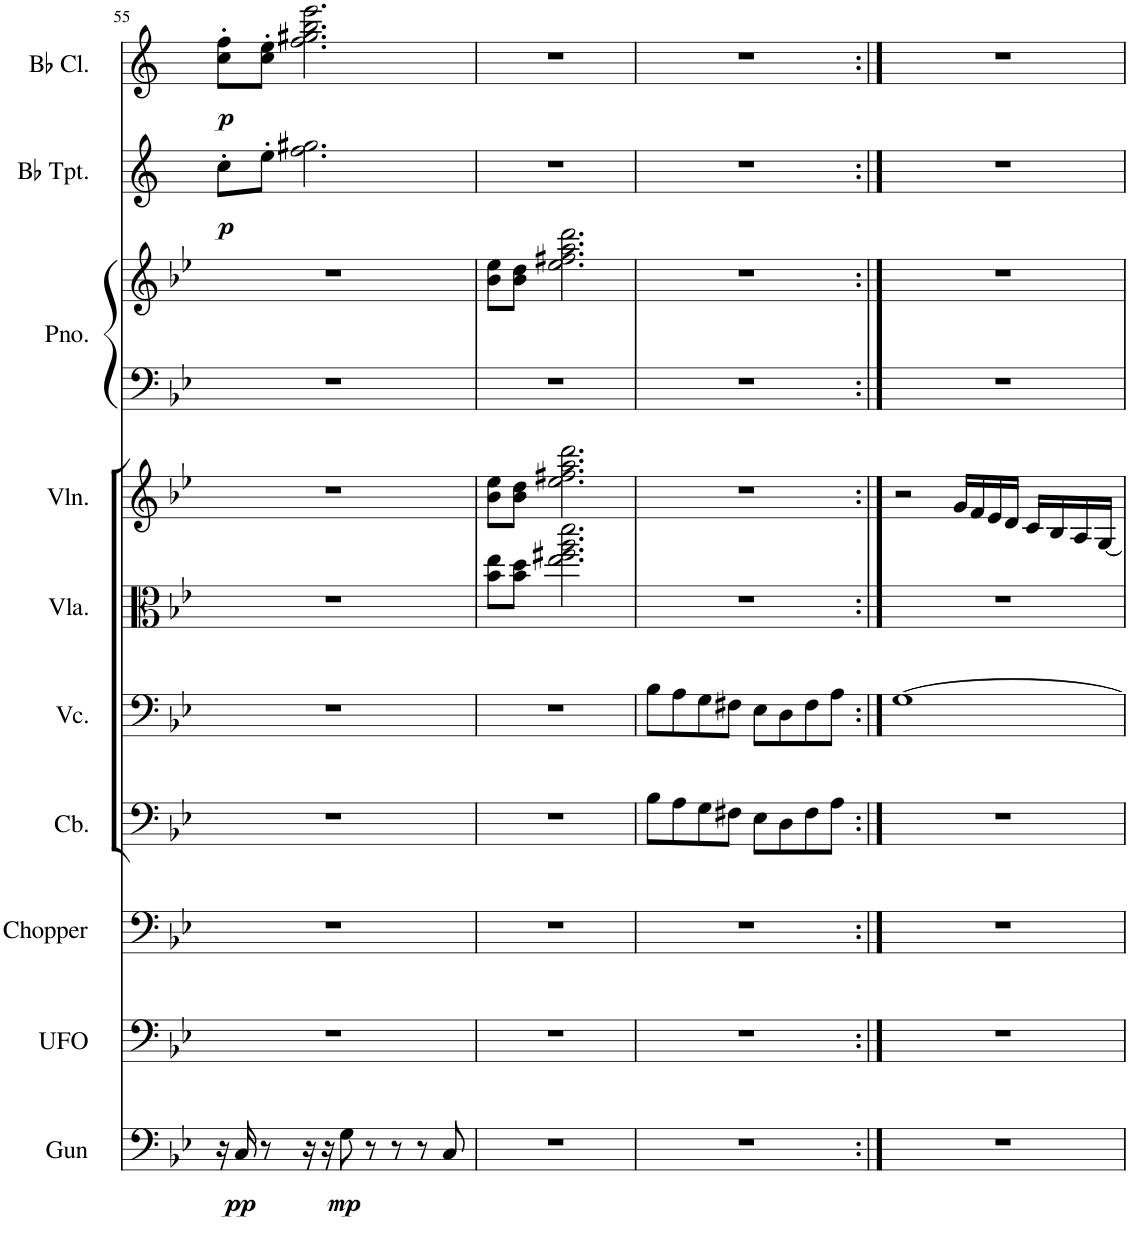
**kern	**dynam	**kern	**kern	**kern	**kern	**kern	**kern	**kern	**kern	**kern	**dynam	**kern	**dynam
*part10	*part10	*part9	*part8	*part7	*part6	*part5	*part4	*part3	*part3	*part2	*part2	*part1	*part1
*staff11	*staff11	*staff10	*staff9	*staff8	*staff7	*staff6	*staff5	*staff4	*staff3	*staff2	*staff2	*staff1	*staff1
*I"Gunshot	*	*I"UFO	*I"Helicopter	*I"Contrabass	*I"Violoncello	*I"Viola	*I"Violin	*I"Piano	*	*I"Bb Trumpet	*	*I"Bb Clarinet	*
*I'Gun	*	*I'UFO	*	*I'Cb.	*I'Vc.	*I'Vla.	*I'Vln.	*I'Pno.	*	*I'Bb Tpt.	*	*I'Bb Cl.	*
!!LO:PB:g=z
*clefF4	*	*clefF4	*clefF4	*clefF4	*clefF4	*clefC3	*clefG2	*clefF4	*clefG2	*clefG2	*	*clefG2	*
*	*	*	*	*Trd7c12	*	*	*	*	*	*Trd1c2	*	*Trd1c2	*
*k[b-e-]	*	*k[b-e-]	*k[b-e-]	*k[b-e-]	*k[b-e-]	*k[b-e-]	*k[b-e-]	*k[b-e-]	*k[b-e-]	*k[]	*	*k[]	*
*M4/4	*	*M4/4	*M4/4	*M4/4	*M4/4	*M4/4	*M4/4	*M4/4	*M4/4	*M4/4	*	*M4/4	*
=55	=55	=55	=55	=55	=55	=55	=55	=55	=55	=55	=55	=55	=55
!	!	!	!	!	!	!	!	!	!	!	!LO:DY:b	!	!LO:DY:b
16r	.	1r	1r	1r	1r	1r	1r	1r	1r	8cc'\L	p	8cc\' 8ff\'L	p
!	!LO:DY:b	!	!	!	!	!	!	!	!	!	!	!	!
16C/	pp	.	.	.	.	.	.	.	.	.	.	.	.
8r	.	.	.	.	.	.	.	.	.	8ee'\J	.	8cc\' 8ee\'J	.
16r	.	.	.	.	.	.	.	.	.	2.ff\ 2.gg#X\	.	2.ff\ 2.gg#X\ 2.bb\ 2.eee\	.
16r	.	.	.	.	.	.	.	.	.	.	.	.	.
!	!LO:DY:b	!	!	!	!	!	!	!	!	!	!	!	!
8G\	mp	.	.	.	.	.	.	.	.	.	.	.	.
8r	.	.	.	.	.	.	.	.	.	.	.	.	.
8r	.	.	.	.	.	.	.	.	.	.	.	.	.
8r	.	.	.	.	.	.	.	.	.	.	.	.	.
8C/	.	.	.	.	.	.	.	.	.	.	.	.	.
=56	=56	=56	=56	=56	=56	=56	=56	=56	=56	=56	=56	=56	=56
1r	.	1r	1r	1r	1r	8b-\ 8ee-\L	8b-\ 8ee-\L	1r	8b-\ 8ee-\L	1r	.	1r	.
.	.	.	.	.	.	8b-\ 8dd\J	8b-\ 8dd\J	.	8b-\ 8dd\J	.	.	.	.
.	.	.	.	.	.	2.ee-\ 2.ff#X\ 2.aa\ 2.ddd\	2.ee-\ 2.ff#X\ 2.aa\ 2.ddd\	.	2.ee-\ 2.ff#X\ 2.aa\ 2.ddd\	.	.	.	.
=57	=57	=57	=57	=57	=57	=57	=57	=57	=57	=57	=57	=57	=57
1r	.	1r	1r	8B-\L	8B-\L	1r	1r	1r	1r	1r	.	1r	.
.	.	.	.	8A\	8A\	.	.	.	.	.	.	.	.
.	.	.	.	8G\	8G\	.	.	.	.	.	.	.	.
.	.	.	.	8F#X\J	8F#X\J	.	.	.	.	.	.	.	.
.	.	.	.	8E-\L	8E-\L	.	.	.	.	.	.	.	.
.	.	.	.	8D\	8D\	.	.	.	.	.	.	.	.
.	.	.	.	8F#\	8F#\	.	.	.	.	.	.	.	.
.	.	.	.	8A\J	8A\J	.	.	.	.	.	.	.	.
=58:|!	=58:|!	=58:|!	=58:|!	=58:|!	=58:|!	=58:|!	=58:|!	=58:|!	=58:|!	=58:|!	=58:|!	=58:|!	=58:|!
1r	.	1r	1r	1r	[1G	1r	2r	1r	1r	1r	.	1r	.
.	.	.	.	.	.	.	16g/LL	.	.	.	.	.	.
.	.	.	.	.	.	.	16f/	.	.	.	.	.	.
.	.	.	.	.	.	.	16e-/	.	.	.	.	.	.
.	.	.	.	.	.	.	16d/JJ	.	.	.	.	.	.
.	.	.	.	.	.	.	16c/LL	.	.	.	.	.	.
.	.	.	.	.	.	.	16B-/	.	.	.	.	.	.
.	.	.	.	.	.	.	16A/	.	.	.	.	.	.
.	.	.	.	.	.	.	[16G/JJ	.	.	.	.	.	.
=	=	=	=	=	=	=	=	=	=	=	=	=	=
*-	*-	*-	*-	*-	*-	*-	*-	*-	*-	*-	*-	*-	*-
